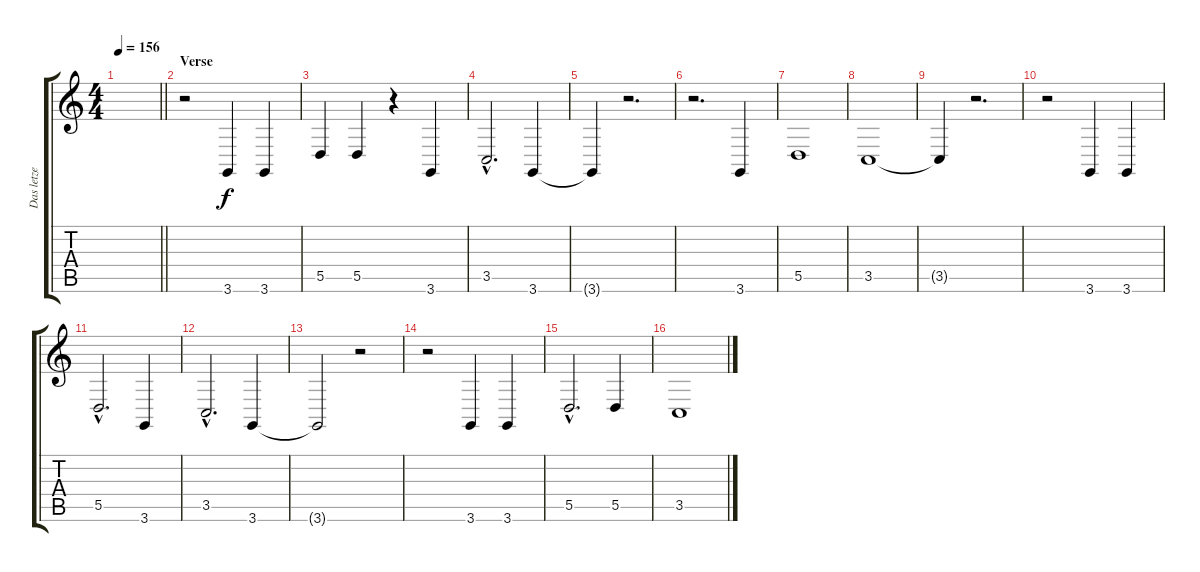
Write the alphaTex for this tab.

\track ("Das letze Einhorn" "Das letze ") {instrument choiraahs}
\staff {score tabs}
\tuning (E4 B3 G3 D3 A2 E2) {hide}
\ts (4 4)
\tempo 156
\clef g2
\barLineRight lightlight
\ks c
|
\section ("" "Verse")
r.2 3.6.4 3.6.4 |
5.5.4 5.5.4 r.4 3.6.4 |
3.5{hac}.2{d} 3.6.4 |
3.6{t}.4 r.2{d} |
r.2{d} 3.6.4 |
5.5.1 |
3.5.1 |
3.5{t}.4 r.2{d} |
r.2 3.6.4 3.6.4 |
5.5{hac}.2{d} 3.6.4 |
3.5{hac}.2{d} 3.6.4 |
3.6{t}.2 r.2 |
r.2 3.6.4 3.6.4 |
5.5{hac}.2{d} 5.5.4 |
3.5.1
